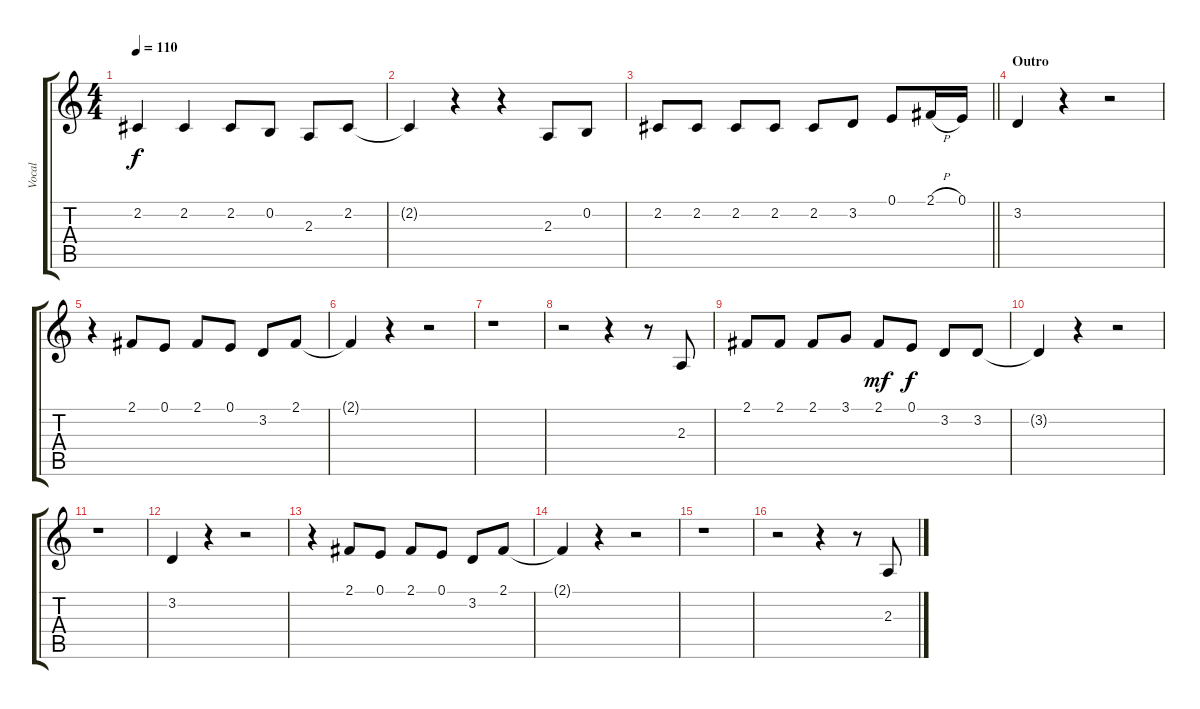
\track ("Vocal" "Vocal") {instrument altosax}
\staff {score tabs}
\tuning (E4 B3 G3 D3 A2 E2) {hide}
\ts (4 4)
\tempo 110
\clef g2
\ks c
2.2.4{dy f} 2.2.4 2.2.8 0.2.8 2.3.8 2.2.8 |
2.2{t}.4 r.4 r.4 2.3.8 0.2.8 |
\barLineRight lightlight
2.2.8 2.2.8 2.2.8 2.2.8 2.2.8 3.2.8 0.1.8 2.1{h}.16 0.1.16 |
\section ("" "Outro")
3.2.4 r.4 r.2 |
r.4 2.1.8 0.1.8 2.1.8 0.1.8 3.2.8 2.1.8 |
2.1{t}.4 r.4 r.2 |
r.1 |
r.2 r.4 r.8 2.3.8 |
2.1.8 2.1.8 2.1.8 3.1.8 2.1.8{dy mf} 0.1.8{dy f} 3.2.8 3.2.8 |
3.2{t}.4 r.4 r.2 |
r.1 |
3.2.4 r.4 r.2 |
r.4 2.1.8 0.1.8 2.1.8 0.1.8 3.2.8 2.1.8 |
2.1{t}.4 r.4 r.2 |
r.1 |
r.2 r.4 r.8 2.3.8
